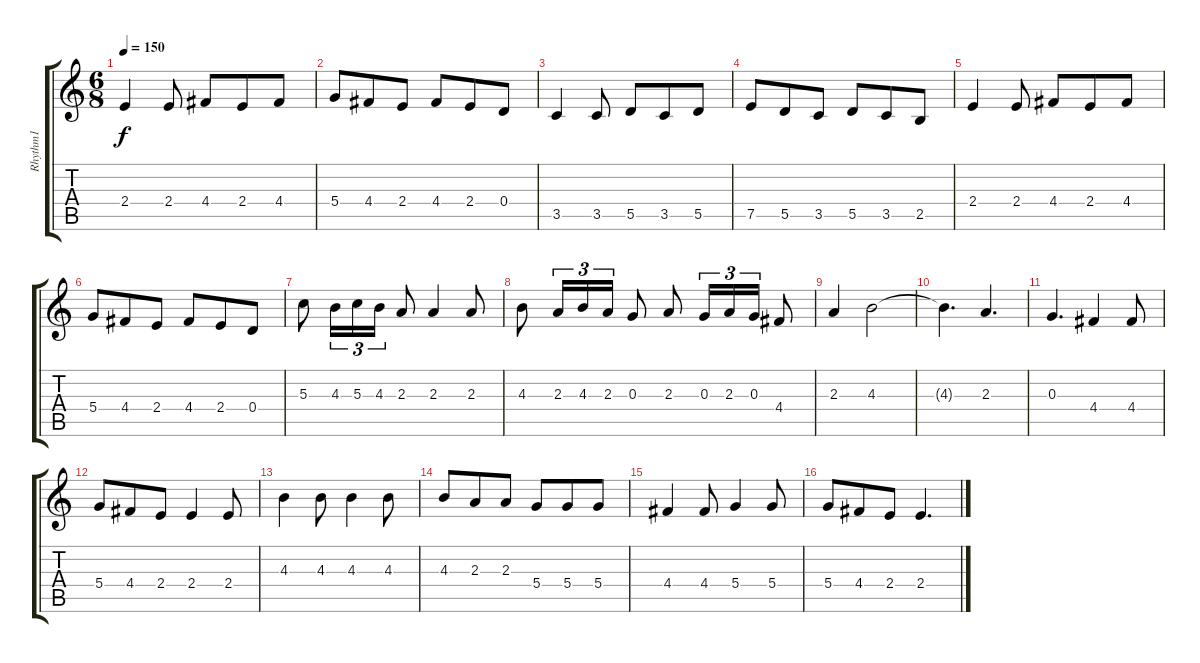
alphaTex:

\track ("Rhythm1" "Rhythm1") {instrument distortionguitar}
\staff {score tabs}
\tuning (E4 B3 G3 D3 A2 E2) {hide}
\ts (6 8)
\tempo 150
\clef g2
\ks c
2.4.4{dy f} 2.4.8 4.4.8 2.4.8 4.4.8 |
5.4.8 4.4.8 2.4.8 4.4.8 2.4.8 0.4.8 |
3.5.4 3.5.8 5.5.8 3.5.8 5.5.8 |
7.5.8 5.5.8 3.5.8 5.5.8 3.5.8 2.5.8 |
2.4.4 2.4.8 4.4.8 2.4.8 4.4.8 |
5.4.8 4.4.8 2.4.8 4.4.8 2.4.8 0.4.8 |
5.3.8 4.3.16{tu (3 2)} 5.3.16{tu (3 2)} 4.3.16{tu (3 2)} 2.3.8 2.3.4 2.3.8 |
4.3.8 2.3.16{tu (3 2)} 4.3.16{tu (3 2)} 2.3.16{tu (3 2)} 0.3.8 2.3.8 0.3.16{tu (3 2)} 2.3.16{tu (3 2)} 0.3.16{tu (3 2)} 4.4.8 |
2.3.4 4.3.2 |
4.3{t}.4{d} 2.3.4{d} |
0.3.4{d} 4.4.4 4.4.8 |
5.4.8 4.4.8 2.4.8 2.4.4 2.4.8 |
4.3.4 4.3.8 4.3.4 4.3.8 |
4.3.8 2.3.8 2.3.8 5.4.8 5.4.8 5.4.8 |
4.4.4 4.4.8 5.4.4 5.4.8 |
5.4.8 4.4.8 2.4.8 2.4.4{d}
